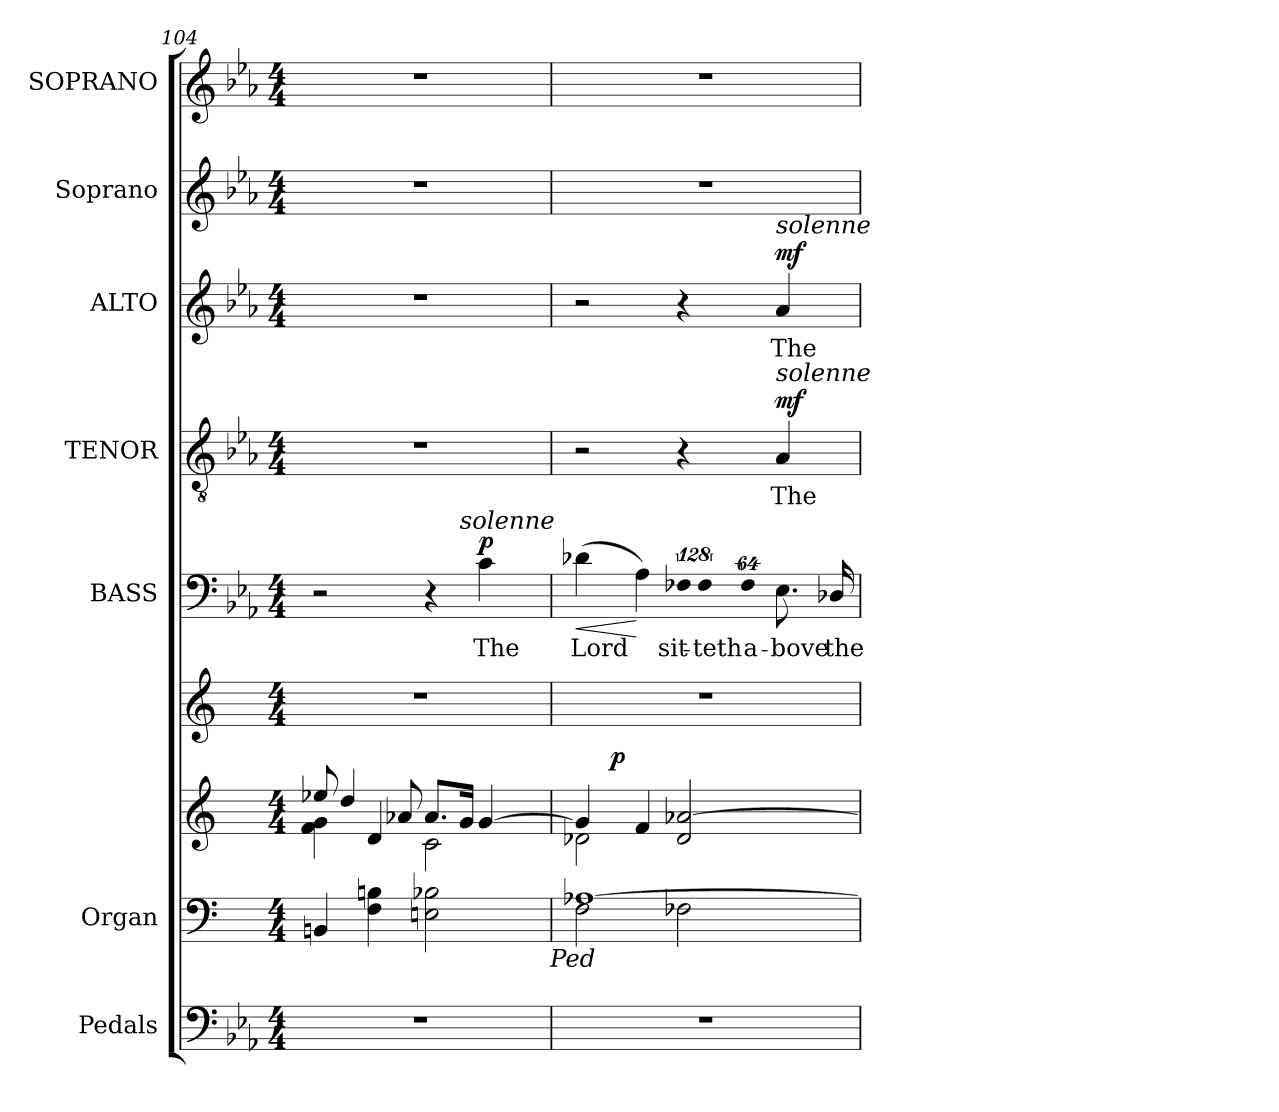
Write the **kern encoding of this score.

**kern	**kern	**kern	**kern	**dynam	**kern	**text	**dynam	**kern	**text	**dynam	**kern	**text	**dynam	**kern	**kern
*part7	*part6	*part6	*part6	*part6	*part5	*part5	*part5	*part4	*part4	*part4	*part3	*part3	*part3	*part2	*part1
*staff9	*staff8	*staff7	*staff6	*staff6/7/8	*staff5	*staff5	*staff5	*staff4	*staff4	*staff4	*staff3	*staff3	*staff3	*staff2	*staff1
*I"Pedals	*I"Organ	*	*	*	*I"BASS	*	*	*I"TENOR	*	*	*I"ALTO	*	*	*I"Soprano	*I"SOPRANO
*I'Ped.	*I'Org.	*	*	*	*I'B.	*	*	*I'T.	*	*	*I'A.	*	*	*I'S.	*I'S.
*clefF4	*clefF4	*clefG2	*clefG2	*	*clefF4	*	*	*clefGv2	*	*	*clefG2	*	*	*clefG2	*clefG2
*	*	*	*	*	*	*	*	*ITrd7c12	*	*	*	*	*	*	*
*k[b-e-a-]	*k[]	*k[]	*k[]	*	*k[b-e-a-]	*	*	*k[b-e-a-]	*	*	*k[b-e-a-]	*	*	*k[b-e-a-]	*k[b-e-a-]
*E-:	*C:	*C:	*C:	*	*E-:	*	*	*E-:	*	*	*E-:	*	*	*E-:	*E-:
*M4/4	*M4/4	*M4/4	*M4/4	*	*M4/4	*	*	*M4/4	*	*	*M4/4	*	*	*M4/4	*M4/4
=104	=104	=104	=104	=104	=104	=104	=104	=104	=104	=104	=104	=104	=104	=104	=104
*	*^	*^	*	*	*^	*	*	*	*	*	*	*	*	*	*
1r	4BBni/	2ryy	8ee-i/	4fi\ 4gi	1r	.	2r	2ryy	.	.	1r	.	.	1r	.	.	1r	1r
.	.	.	4ddi/	.	.	.	.	.	.	.	.	.	.	.	.	.	.	.
.	4Fi\ 4Bni	.	.	4di/	.	.	.	.	.	.	.	.	.	.	.	.	.	.
.	.	.	8a-i/	.	.	.	.	.	.	.	.	.	.	.	.	.	.	.
.	2Eni\ 2B-Xi	4ryy	8.a-i/L	2ci\	.	.	4r	8.ryy	.	.	.	.	.	.	.	.	.	.
!	!	!	!	!	!	!	!	!LO:TX:a:i:t=solenne	!	!	!	!	!	!	!	!	!	!
.	.	.	16gi/Jk	.	.	.	.	4ryy	.	.	.	.	.	.	.	.	.	.
!	!	!	!	!	!	!	!	!	!LO:LY:b:color=#000000	!	!	!	!	!	!	!	!	!
.	.	8ryy	[4gi/	.	.	.	4ci\	.	The	p	.	.	.	.	.	.	.	.
.	.	16ryy	.	.	.	.	.	.	.	.	.	.	.	.	.	.	.	.
.	.	32ryy	.	.	.	.	.	16ryy	.	.	.	.	.	.	.	.	.	.
.	.	64ryy	.	.	.	.	.	.	.	.	.	.	.	.	.	.	.	.
.	.	128...ryy	.	.	.	.	.	.	.	.	.	.	.	.	.	.	.	.
!	!	!LO:TX:b:i:t=Ped	!	!	!	!	!	!	!	!	!	!	!	!	!	!	!	!
.	.	1024ryy	.	.	.	.	.	.	.	.	.	.	.	.	.	.	.	.
*	*	*	*	*	*	*	*v	*v	*	*	*	*	*	*	*	*	*	*
=105	=105	=105	=105	=105	=105	=105	=105	=105	=105	=105	=105	=105	=105	=105	=105	=105	=105
*	*	*	*	*	*	*	*^	*	*	*	*	*	*	*	*	*	*
!	!	!	!	!	!	!	!	!	!LO:LY:b:color=#000000	!LO:HP:b	!	!	!	!	!	!	!	!
*	*	*^	*	*	*	*	*v	*v	*	*	*	*	*	*	*	*	*	*
1r	[1A-i	2Fi\	8ryy	4gi/]	2d-Xi\	1r	.	(4d-Xi\	Lord	<	2r	.	.	2r	.	.	1r	1r
.	.	.	64ryy	.	.	.	.	.	.	.	.	.	.	.	.	.	.	.
.	.	.	2ryy	.	.	.	p	.	.	.	.	.	.	.	.	.	.	.
.	.	.	.	4fi/	.	.	.	4A-i\)	.	[	.	.	.	.	.	.	.	.
!	!	!	!	!	!	!	!	!LO:N:vis=8	!	!	!	!	!	!	!	!	!	!
!	!	!	!	!	!	!	!	!	!LO:LY:b:color=#000000	!	!	!	!	!	!	!	!	!
.	.	2F-Xi\	.	2d-i/ [2a-i	2ryy	.	.	1024%85F-Xi\	sit-	.	4r	.	.	4r	.	.	.	.
!	!	!	!	!	!	!	!	!LO:N:vis=8	!	!	!	!	!	!	!	!	!	!
!	!	!	!	!	!	!	!	!	!LO:LY:b:color=#000000	!	!	!	!	!	!	!	!	!
.	.	.	.	.	.	.	.	1024%85F-i\	-teth	.	.	.	.	.	.	.	.	.
.	.	.	4ryy	.	.	.	.	.	.	.	.	.	.	.	.	.	.	.
!	!	!	!	!	!	!	!	!LO:N:vis=8	!	!	!	!	!	!	!	!	!	!
!	!	!	!	!	!	!	!	!	!LO:LY:b:color=#000000	!	!	!	!	!	!	!	!	!
.	.	.	.	.	.	.	.	512%43F-i\	a-	.	.	.	.	.	.	.	.	.
!	!	!	!	!	!	!	!	!	!LO:LY:b:color=#000000	!	!	!	!	!	!	!	!	!
!	!	!	!	!	!	!	!	!	!	!	!	!LO:LY:b:color=#000000	!	!	!	!	!	!
!	!	!	!	!	!	!	!	!	!	!	!	!	!	!LO:TX:a:i:t=solenne	!	!	!	!
!	!	!	!	!	!	!	!	!	!	!	!LO:TX:a:i:t=solenne	!	!	!	!	!	!	!
!	!	!	!	!	!	!	!	!	!	!	!	!	!	!	!LO:LY:b:color=#000000	!	!	!
.	.	.	.	.	.	.	.	8.E-i\	-bove	.	4AA-i/	The	mf	4a-i/	The	mf	.	.
.	.	.	16..ryy	.	.	.	.	.	.	.	.	.	.	.	.	.	.	.
!	!	!	!	!	!	!	!	!	!LO:LY:b:color=#000000	!	!	!	!	!	!	!	!	!
.	.	.	.	.	.	.	.	16D-Xi/	the	.	.	.	.	.	.	.	.	.
*	*v	*v	*v	*	*	*	*	*	*	*	*	*	*	*	*	*	*	*
*	*	*v	*v	*	*	*	*	*	*	*	*	*	*	*	*	*
=	=	=	=	=	=	=	=	=	=	=	=	=	=	=	=
*-	*-	*-	*-	*-	*-	*-	*-	*-	*-	*-	*-	*-	*-	*-	*-
